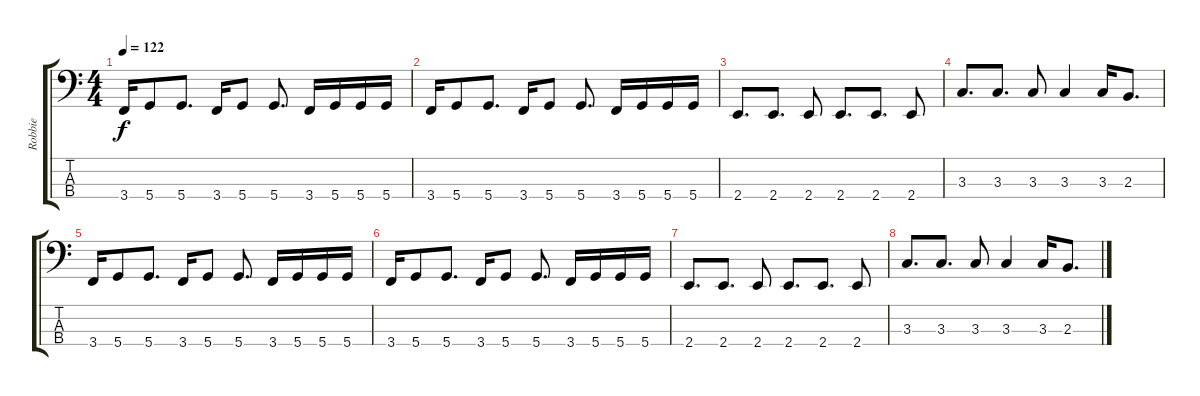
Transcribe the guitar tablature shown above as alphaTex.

\track ("Robbie" "Robbie") {instrument electricbassfinger}
\staff {score tabs}
\tuning (G2 D2 A1 D1) {hide}
\ts (4 4)
\tempo 122
\clef f4
\ks c
3.4.16{dy f} 5.4.8 5.4.8{d} 3.4.16 5.4.8 5.4.8{d} 3.4.16 5.4.16 5.4.16 5.4.16 |
3.4.16 5.4.8 5.4.8{d} 3.4.16 5.4.8 5.4.8{d} 3.4.16 5.4.16 5.4.16 5.4.16 |
2.4.8{d} 2.4.8{d} 2.4.8 2.4.8{d} 2.4.8{d} 2.4.8 |
3.3.8{d} 3.3.8{d} 3.3.8 3.3.4 3.3.16 2.3.8{d} |
3.4.16 5.4.8 5.4.8{d} 3.4.16 5.4.8 5.4.8{d} 3.4.16 5.4.16 5.4.16 5.4.16 |
3.4.16 5.4.8 5.4.8{d} 3.4.16 5.4.8 5.4.8{d} 3.4.16 5.4.16 5.4.16 5.4.16 |
2.4.8{d} 2.4.8{d} 2.4.8 2.4.8{d} 2.4.8{d} 2.4.8 |
3.3.8{d} 3.3.8{d} 3.3.8 3.3.4 3.3.16 2.3.8{d}
